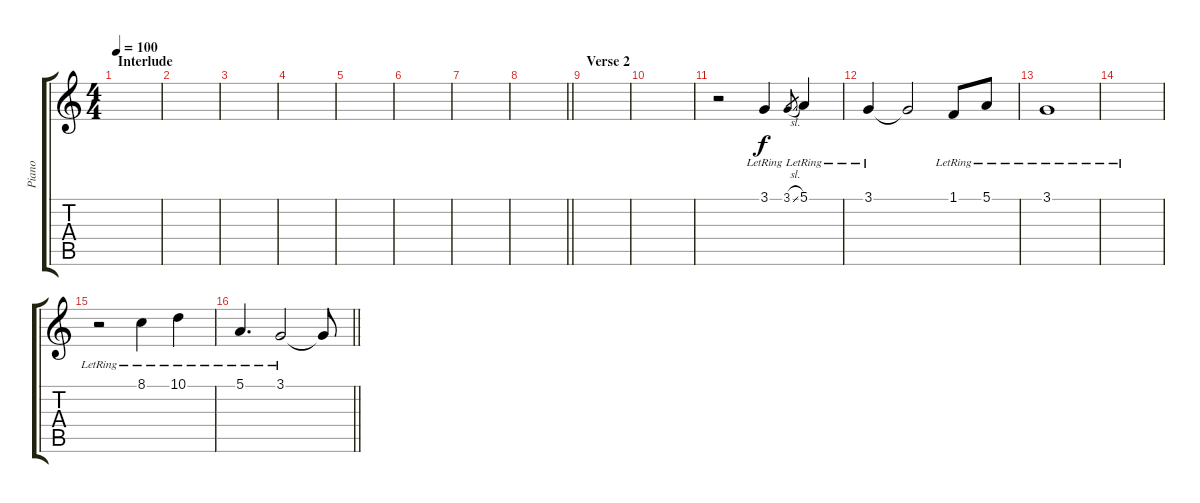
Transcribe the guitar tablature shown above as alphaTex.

\track ("Piano" "Piano") {instrument electricpiano1}
\staff {score tabs}
\tuning (E4 B3 G3 D3 A2 E2) {hide}
\ts (4 4)
\section ("" "Interlude")
\tempo 100
\clef g2
\ks c
|
|
|
|
|
|
|
\barLineRight lightlight
|
\section ("" "Verse 2")
|
|
r.2{volume 12} 3.1{lr}.4 3.1{sl}.8{gr} 5.1{lr}.4 |
3.1{lr}.4 3.1{t}.2 1.1{lr}.8 5.1{lr}.8 |
3.1{lr}.1 |
|
r.2 8.1{lr}.4 10.1{lr}.4 |
\barLineRight lightlight
5.1{lr}.4{d} 3.1{lr}.2 3.1{t}.8
